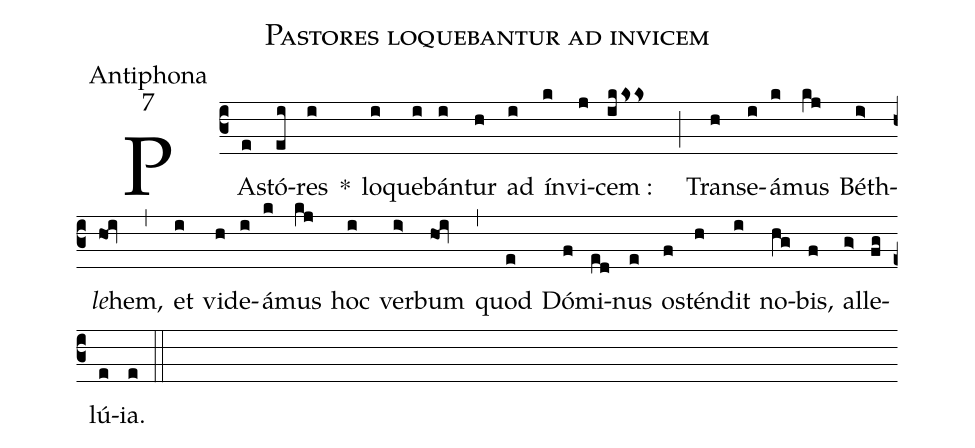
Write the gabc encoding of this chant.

name:Pastores loquebantur ad invicem;
office-part:Antiphona;
mode:7;
%%
(c3) PA(e)stó(ei)res(i) *() lo(i)que(i)bán(i)tur(h) ad(i) ín(k)vi(j)cem :(ikkss) ( ;) Trans(h)e(i)á(k)mus(kj) Béth(i>)<i>le</i>hem,(ho!iv) (,) et(i) vi(h)de(i)á(k)mus(kj) hoc(i) ver(i>)bum(ho!iv) (,) quod(e) Dó(f)mi(ed)nus(e) os(f)tén(h)dit(i) no(hg)bis,(f) al(g>)le(fg)lú(e)ia.(e) (::)
